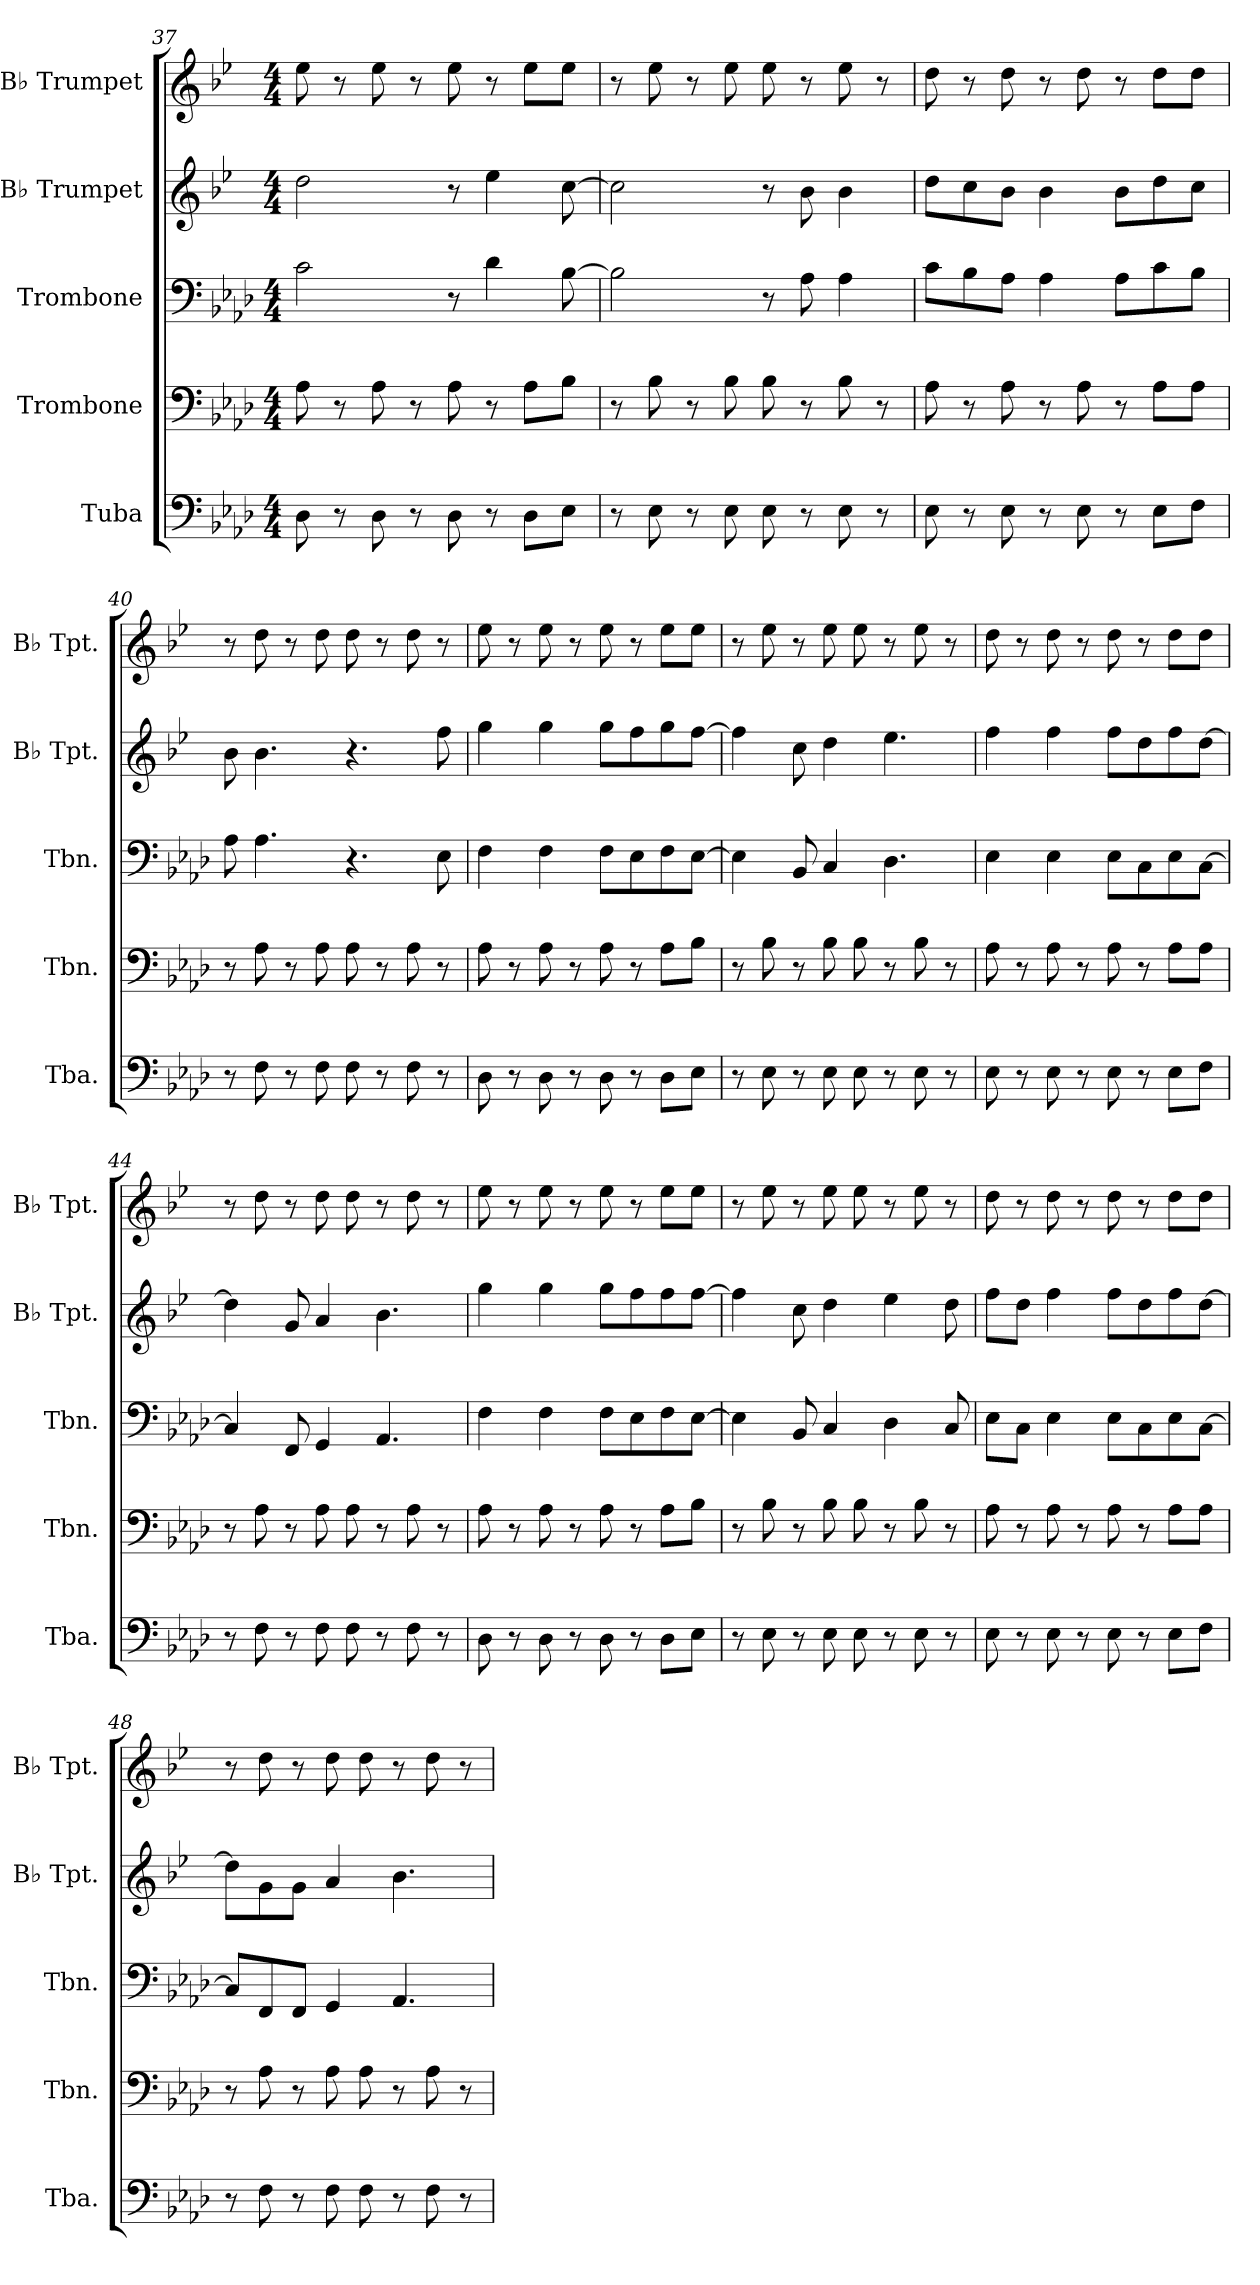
**kern	**kern	**kern	**kern	**kern
*part5	*part4	*part3	*part2	*part1
*staff5	*staff4	*staff3	*staff2	*staff1
*I"Tuba	*I"Trombone	*I"Trombone	*I"B♭ Trumpet	*I"B♭ Trumpet
*I'Tba.	*I'Tbn.	*I'Tbn.	*I'B♭ Tpt.	*I'B♭ Tpt.
*clefF4	*clefF4	*clefF4	*clefG2	*clefG2
*	*	*	*ITrd1c2	*ITrd1c2
*k[b-e-a-d-]	*k[b-e-a-d-]	*k[b-e-a-d-]	*k[b-e-a-d-]	*k[b-e-a-d-]
*M4/4	*M4/4	*M4/4	*M4/4	*M4/4
=37	=37	=37	=37	=37
8D-\	8A-\	2c\	2cc\	8dd-\
8r	8r	.	.	8r
8D-\	8A-\	.	.	8dd-\
8r	8r	.	.	8r
8D-\	8A-\	8r	8r	8dd-\
8r	8r	4d-\	4dd-\	8r
8D-\L	8A-\L	.	.	8dd-\L
8E-\J	8B-\J	[8B-\	[8b-\	8dd-\J
=38	=38	=38	=38	=38
8r	8r	2B-\]	2b-\]	8r
8E-\	8B-\	.	.	8dd-\
8r	8r	.	.	8r
8E-\	8B-\	.	.	8dd-\
8E-\	8B-\	8r	8r	8dd-\
8r	8r	8A-\	8a-\	8r
8E-\	8B-\	4A-\	4a-\	8dd-\
8r	8r	.	.	8r
=39	=39	=39	=39	=39
8E-\	8A-\	8c\L	8cc\L	8cc\
8r	8r	8B-\	8b-\	8r
8E-\	8A-\	8A-\J	8a-\J	8cc\
8r	8r	4A-\	4a-\	8r
8E-\	8A-\	.	.	8cc\
8r	8r	8A-\L	8a-\L	8r
8E-\L	8A-\L	8c\	8cc\	8cc\L
8F\J	8A-\J	8B-\J	8b-\J	8cc\J
!!LO:PB:g=z
=40	=40	=40	=40	=40
8r	8r	8A-\	8a-\	8r
8F\	8A-\	4.A-\	4.a-\	8cc\
8r	8r	.	.	8r
8F\	8A-\	.	.	8cc\
8F\	8A-\	4.r	4.r	8cc\
8r	8r	.	.	8r
8F\	8A-\	.	.	8cc\
8r	8r	8E-\	8ee-\	8r
=41	=41	=41	=41	=41
8D-\	8A-\	4F\	4ff\	8dd-\
8r	8r	.	.	8r
8D-\	8A-\	4F\	4ff\	8dd-\
8r	8r	.	.	8r
8D-\	8A-\	8F\L	8ff\L	8dd-\
8r	8r	8E-\	8ee-\	8r
8D-\L	8A-\L	8F\	8ff\	8dd-\L
8E-\J	8B-\J	[8E-\J	[8ee-\J	8dd-\J
=42	=42	=42	=42	=42
8r	8r	4E-\]	4ee-\]	8r
8E-\	8B-\	.	.	8dd-\
8r	8r	8BB-/	8b-\	8r
8E-\	8B-\	4C/	4cc\	8dd-\
8E-\	8B-\	.	.	8dd-\
8r	8r	4.D-\	4.dd-\	8r
8E-\	8B-\	.	.	8dd-\
8r	8r	.	.	8r
=43	=43	=43	=43	=43
8E-\	8A-\	4E-\	4ee-\	8cc\
8r	8r	.	.	8r
8E-\	8A-\	4E-\	4ee-\	8cc\
8r	8r	.	.	8r
8E-\	8A-\	8E-\L	8ee-\L	8cc\
8r	8r	8C\	8cc\	8r
8E-\L	8A-\L	8E-\	8ee-\	8cc\L
8F\J	8A-\J	[8C\J	[8cc\J	8cc\J
=44	=44	=44	=44	=44
8r	8r	4C/]	4cc\]	8r
8F\	8A-\	.	.	8cc\
8r	8r	8FF/	8f/	8r
8F\	8A-\	4GG/	4g/	8cc\
8F\	8A-\	.	.	8cc\
8r	8r	4.AA-/	4.a-\	8r
8F\	8A-\	.	.	8cc\
8r	8r	.	.	8r
!!LO:LB:g=z
=45	=45	=45	=45	=45
8D-\	8A-\	4F\	4ff\	8dd-\
8r	8r	.	.	8r
8D-\	8A-\	4F\	4ff\	8dd-\
8r	8r	.	.	8r
8D-\	8A-\	8F\L	8ff\L	8dd-\
8r	8r	8E-\	8ee-\	8r
8D-\L	8A-\L	8F\	8ee-\	8dd-\L
8E-\J	8B-\J	[8E-\J	[8ee-\J	8dd-\J
=46	=46	=46	=46	=46
8r	8r	4E-\]	4ee-\]	8r
8E-\	8B-\	.	.	8dd-\
8r	8r	8BB-/	8b-\	8r
8E-\	8B-\	4C/	4cc\	8dd-\
8E-\	8B-\	.	.	8dd-\
8r	8r	4D-\	4dd-\	8r
8E-\	8B-\	.	.	8dd-\
8r	8r	8C/	8cc\	8r
=47	=47	=47	=47	=47
8E-\	8A-\	8E-\L	8ee-\L	8cc\
8r	8r	8C\J	8cc\J	8r
8E-\	8A-\	4E-\	4ee-\	8cc\
8r	8r	.	.	8r
8E-\	8A-\	8E-\L	8ee-\L	8cc\
8r	8r	8C\	8cc\	8r
8E-\L	8A-\L	8E-\	8ee-\	8cc\L
8F\J	8A-\J	[8C\J	[8cc\J	8cc\J
=48	=48	=48	=48	=48
8r	8r	8C/L]	8cc\L]	8r
8F\	8A-\	8FF/	8f\	8cc\
8r	8r	8FF/J	8f\J	8r
8F\	8A-\	4GG/	4g/	8cc\
8F\	8A-\	.	.	8cc\
8r	8r	4.AA-/	4.a-\	8r
8F\	8A-\	.	.	8cc\
8r	8r	.	.	8r
=	=	=	=	=
*-	*-	*-	*-	*-
